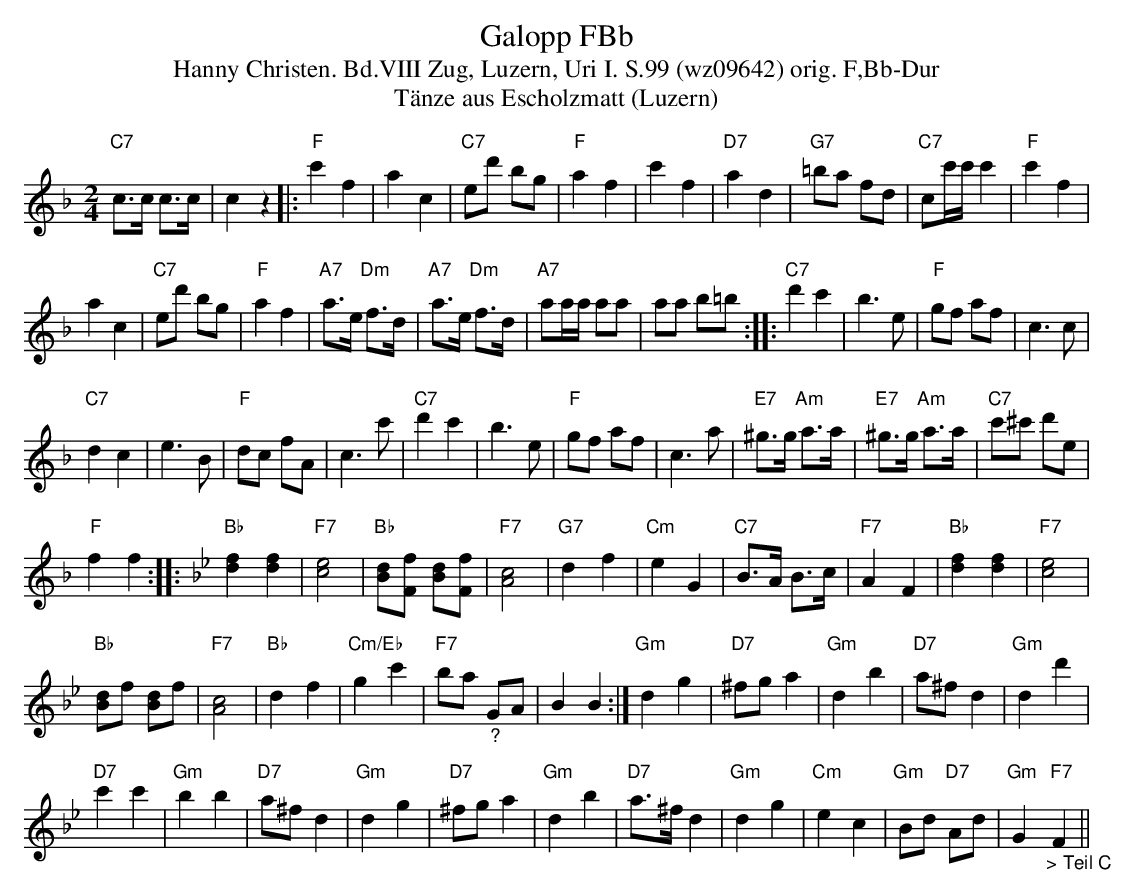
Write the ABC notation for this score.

X:1
T:Galopp FBb
T:Hanny Christen. Bd.VIII Zug, Luzern, Uri I. S.99 (wz09642) orig. F,Bb-Dur
T: T\"anze aus Escholzmatt (Luzern)
M:2/4
L:1/8
K:F
"C7"c>c c>c | c2z2 |: "F"c'2f2 | a2 c2 | "C7"ed' bg | "F"a2f2 | c'2f2 | "D7"a2d2 | "G7"=ba fd | "C7"cc'/c'/ c'2 | "F"c'2 f2 |
a2c2 | "C7"ed' bg | "F"a2f2 | "A7"a>e "Dm"f>d | "A7"a>e "Dm"f>d | "A7"aa/a/ aa | aa b=b :: "C7"d'2c'2 | b3e | "F"gf af | c3c |
"C7"d2c2 | e3B | "F"dc fA | c3c' | "C7"d'2c'2 | b3e | "F"gf af | c3a | "E7"^g>g "Am"a>a | "E7"^g>g "Am"a>a | "C7"c'^c' d'e |
"F"f2f2 :: [K:Bb] [L:1/4] "Bb"[.fd] [.fd] | "F7"[c2e2] | "Bb"[d/B/][f/F/] [d/B/][f/F/] |\
"F7"[A2c2] | "G7"df | "Cm"eG | "C7"B/>A/ B/>c/ | "F7"AF | "Bb"[df][df] | "F7"[c2e2] |
"Bb"[B/d/]f/ [B/d/]f/ | "F7"[A2c2] | "Bb"df | "Cm/Eb"gc' | "F7"b/a/ "_?"G/A/ | BB :| "Gm"dg | "D7"^f/g/ a | "Gm"db | "D7"a/^f/ d | "Gm"dd' |
"D7"c'c' | "Gm"bb | "D7"a/^f/ d | "Gm"dg | "D7"^f/g/ a | "Gm"db | "D7"a/>^f/ d | "Gm"dg | "Cm"ec | "Gm"B/d/ "D7"A/d/ | "Gm"G"_> Teil C""F7"F ||
